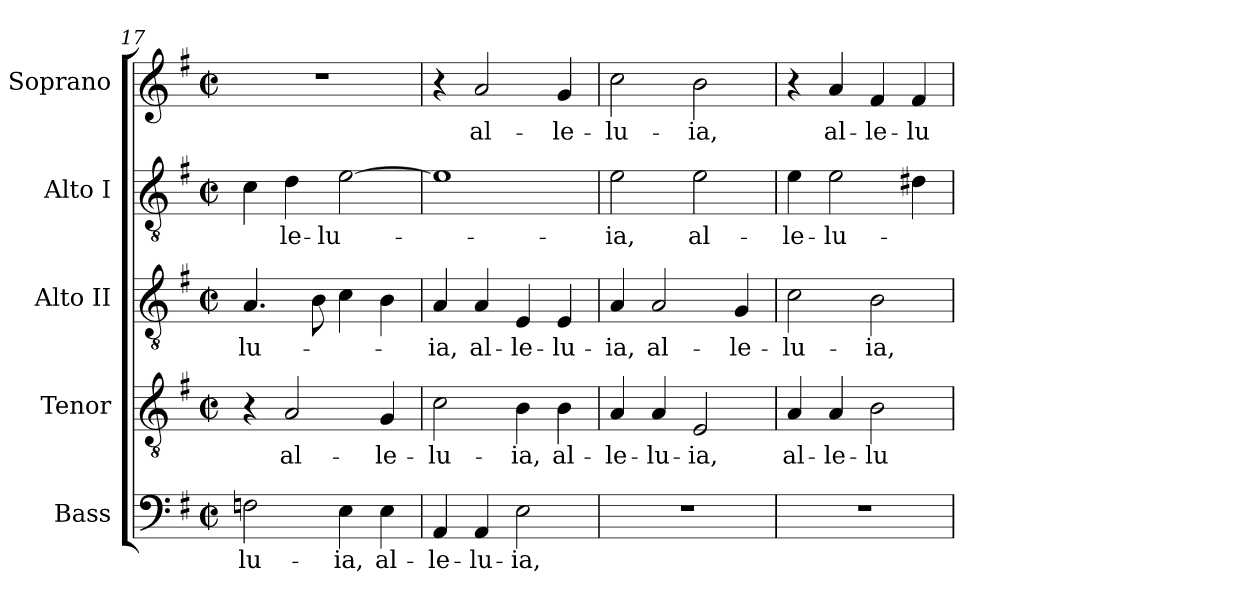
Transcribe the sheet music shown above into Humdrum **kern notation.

**kern	**text	**kern	**text	**kern	**text	**kern	**text	**kern	**text
*part5	*part5	*part4	*part4	*part3	*part3	*part2	*part2	*part1	*part1
*staff5	*staff5	*staff4	*staff4	*staff3	*staff3	*staff2	*staff2	*staff1	*staff1
*I"Bass	*	*I"Tenor	*	*I"Alto II	*	*I"Alto I	*	*I"Soprano	*
*	*	*	*	*I'T. II	*	*I'T.	*	*I'A.	*
!!LO:PB:g=z
*clefF4	*	*clefGv2	*	*clefGv2	*	*clefGv2	*	*clefG2	*
*	*	*	*	*ITrd7c12	*	*ITrd7c12	*	*	*
*k[f#]	*	*k[f#]	*	*k[f#]	*	*k[f#]	*	*k[f#]	*
*G:	*	*G:	*	*G:	*	*G:	*	*G:	*
*M2/2	*	*M2/2	*	*M2/2	*	*M2/2	*	*M2/2	*
*met(c|)	*	*met(c|)	*	*met(c|)	*	*met(c|)	*	*met(c|)	*
=17	=17	=17	=17	=17	=17	=17	=17	=17	=17
!	!LO:LY:b:color=#000000	!	!	!	!	!	!	!	!
!	!	!	!	!	!LO:LY:b:color=#000000	!	!	!	!
2Fni\	-lu-	4r	.	4.AAi/	-lu-	4Ci\	.	1r	.
!	!	!	!LO:LY:b:color=#000000	!	!	!	!	!	!
!	!	!	!	!	!	!	!LO:LY:b:color=#000000	!	!
.	.	2Ai/	al-	.	.	4Di\	-le-	.	.
.	.	.	.	8BBi\	.	.	.	.	.
!	!LO:LY:b:color=#000000	!	!	!	!	!	!	!	!
!	!	!	!	!	!	!	!LO:LY:b:color=#000000	!	!
4Ei\	-ia,	.	.	4Ci\	.	[>2Ei\	-lu-	.	.
!	!LO:LY:b:color=#000000	!	!	!	!	!	!	!	!
!	!	!	!LO:LY:b:color=#000000	!	!	!	!	!	!
4Ei\	al-	4Gi/	-le-	4BBi\	.	.	.	.	.
=18	=18	=18	=18	=18	=18	=18	=18	=18	=18
!	!LO:LY:b:color=#000000	!	!	!	!	!	!	!	!
!	!	!	!LO:LY:b:color=#000000	!	!	!	!	!	!
!	!	!	!	!	!LO:LY:b:color=#000000	!	!	!	!
4AAi/	-le-	2ci\	-lu-	4AAi/	-ia,	1Ei]	.	4r	.
!	!LO:LY:b:color=#000000	!	!	!	!	!	!	!	!
!	!	!	!	!	!LO:LY:b:color=#000000	!	!	!	!
!	!	!	!	!	!	!	!	!	!LO:LY:b:color=#000000
4AAi/	-lu-	.	.	4AAi/	al-	.	.	2ai/	al-
!	!LO:LY:b:color=#000000	!	!	!	!	!	!	!	!
!	!	!	!LO:LY:b:color=#000000	!	!	!	!	!	!
!	!	!	!	!	!LO:LY:b:color=#000000	!	!	!	!
2Ei\	-ia,	4Bi\	-ia,	4EEi/	-le-	.	.	.	.
!	!	!	!LO:LY:b:color=#000000	!	!	!	!	!	!
!	!	!	!	!	!LO:LY:b:color=#000000	!	!	!	!
!	!	!	!	!	!	!	!	!	!LO:LY:b:color=#000000
.	.	4Bi\	al-	4EEi/	-lu-	.	.	4gi/	-le-
=19	=19	=19	=19	=19	=19	=19	=19	=19	=19
!	!	!	!LO:LY:b:color=#000000	!	!	!	!	!	!
!	!	!	!	!	!LO:LY:b:color=#000000	!	!	!	!
!	!	!	!	!	!	!	!LO:LY:b:color=#000000	!	!
!	!	!	!	!	!	!	!	!	!LO:LY:b:color=#000000
1r	.	4Ai/	-le-	4AAi/	-ia,	2Ei\	-ia,	2cci\	-lu-
!	!	!	!LO:LY:b:color=#000000	!	!	!	!	!	!
!	!	!	!	!	!LO:LY:b:color=#000000	!	!	!	!
.	.	4Ai/	-lu-	2AAi/	al-	.	.	.	.
!	!	!	!LO:LY:b:color=#000000	!	!	!	!	!	!
!	!	!	!	!	!	!	!LO:LY:b:color=#000000	!	!
!	!	!	!	!	!	!	!	!	!LO:LY:b:color=#000000
.	.	2Ei/	-ia,	.	.	2Ei\	al-	2bi\	-ia,
!	!	!	!	!	!LO:LY:b:color=#000000	!	!	!	!
.	.	.	.	4GGi/	-le-	.	.	.	.
=20	=20	=20	=20	=20	=20	=20	=20	=20	=20
!	!	!	!LO:LY:b:color=#000000	!	!	!	!	!	!
!	!	!	!	!	!LO:LY:b:color=#000000	!	!	!	!
!	!	!	!	!	!	!	!LO:LY:b:color=#000000	!	!
1r	.	4Ai/	al-	2Ci\	-lu-	4Ei\	-le-	4r	.
!	!	!	!LO:LY:b:color=#000000	!	!	!	!	!	!
!	!	!	!	!	!	!	!LO:LY:b:color=#000000	!	!
!	!	!	!	!	!	!	!	!	!LO:LY:b:color=#000000
.	.	4Ai/	-le-	.	.	2Ei\	-lu-	4ai/	al-
!	!	!	!LO:LY:b:color=#000000	!	!	!	!	!	!
!	!	!	!	!	!LO:LY:b:color=#000000	!	!	!	!
!	!	!	!	!	!	!	!	!	!LO:LY:b:color=#000000
.	.	2Bi\	-lu-	2BBi\	-ia,	.	.	4f#i/	-le-
!	!	!	!	!	!	!	!	!	!LO:LY:b:color=#000000
.	.	.	.	.	.	4D#Xi\	.	4f#i/	-lu-
=	=	=	=	=	=	=	=	=	=
*-	*-	*-	*-	*-	*-	*-	*-	*-	*-
